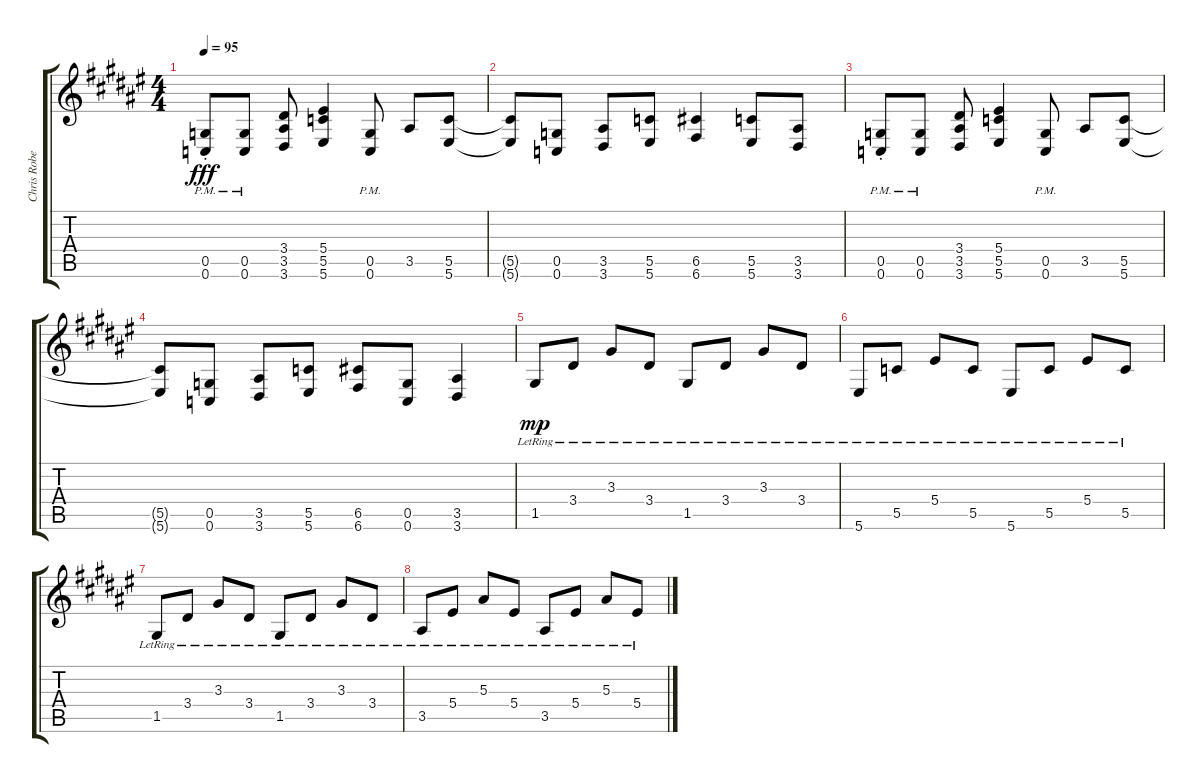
\track ("Chris Robertson" "Chris Robe") {instrument distortionguitar}
\staff {score tabs}
\tuning (D4 A3 F3 C3 G2 C2) {hide}
\ts (4 4)
\tempo 95
\clef g2
\ks f#
(0.5{pm st} 0.6{pm st}).8{dy fff} (0.5{pm} 0.6{pm}).8 (3.4 3.5 3.6).8 (5.4 5.5 5.6).4 (0.5{pm} 0.6{pm}).8 3.5.8 (5.5 5.6).8 |
(5.5{t} 5.6{t}).8 (0.5 0.6).8 (3.5 3.6).8 (5.5 5.6).8 (6.5 6.6).4 (5.5 5.6).8 (3.5 3.6).8 |
(0.5{pm st} 0.6{pm st}).8 (0.5{pm} 0.6{pm}).8 (3.4 3.5 3.6).8 (5.4 5.5 5.6).4 (0.5{pm} 0.6{pm}).8 3.5.8 (5.5 5.6).8 |
(5.5{t} 5.6{t}).8 (0.5 0.6).8 (3.5 3.6).8 (5.5 5.6).8 (6.5 6.6).8 (0.5 0.6).8 (3.5 3.6).4 |
1.5{lr}.8{dy mp} 3.4{lr}.8 3.3{lr}.8 3.4{lr}.8 1.5{lr}.8 3.4{lr}.8 3.3{lr}.8 3.4{lr}.8 |
5.6{lr}.8 5.5{lr}.8 5.4{lr}.8 5.5{lr}.8 5.6{lr}.8 5.5{lr}.8 5.4{lr}.8 5.5{lr}.8 |
1.5{lr}.8 3.4{lr}.8 3.3{lr}.8 3.4{lr}.8 1.5{lr}.8 3.4{lr}.8 3.3{lr}.8 3.4{lr}.8 |
3.5{lr}.8 5.4{lr}.8 5.3{lr}.8 5.4{lr}.8 3.5{lr}.8 5.4{lr}.8 5.3{lr}.8 5.4{lr}.8
